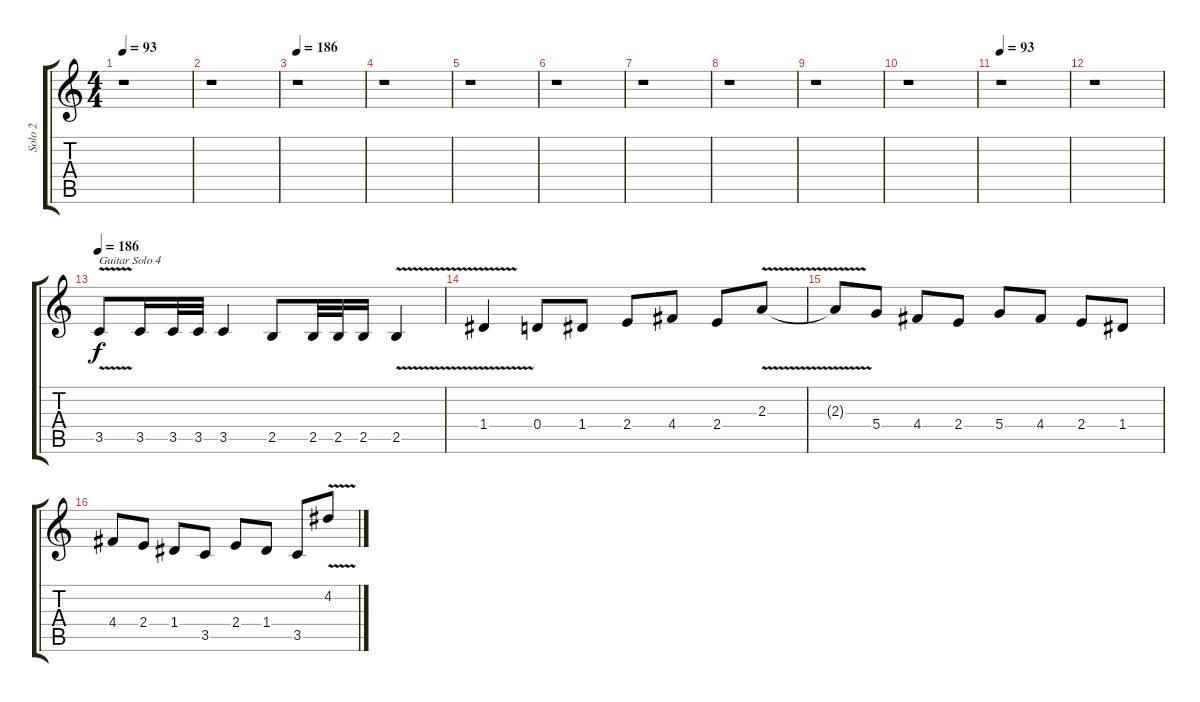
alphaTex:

\track ("Solo 2" "Solo 2") {instrument distortionguitar}
\staff {score tabs}
\tuning (E4 B3 G3 D3 A2 E2) {hide}
\ts (4 4)
\tempo 93
\clef g2
\ks c
r.1{dy f} |
r.1 |
\tempo 186
r.1 |
r.1 |
r.1 |
r.1 |
r.1 |
r.1 |
r.1 |
r.1 |
\tempo 93
r.1 |
r.1 |
\tempo 186
3.5{v}.8{txt "Guitar Solo 4"} 3.5.16 3.5.32 3.5.32 3.5.4 2.5.8 2.5.32 2.5.32 2.5.16 2.5{v}.4 |
1.4{v}.4 0.4.8 1.4.8 2.4.8 4.4.8 2.4.8 2.3{v}.8 |
2.3{t}.8 5.4.8 4.4.8 2.4.8 5.4.8 4.4.8 2.4.8 1.4.8 |
4.4.8 2.4.8 1.4.8 3.5.8 2.4.8 1.4.8 3.5.8 4.2{v}.8
